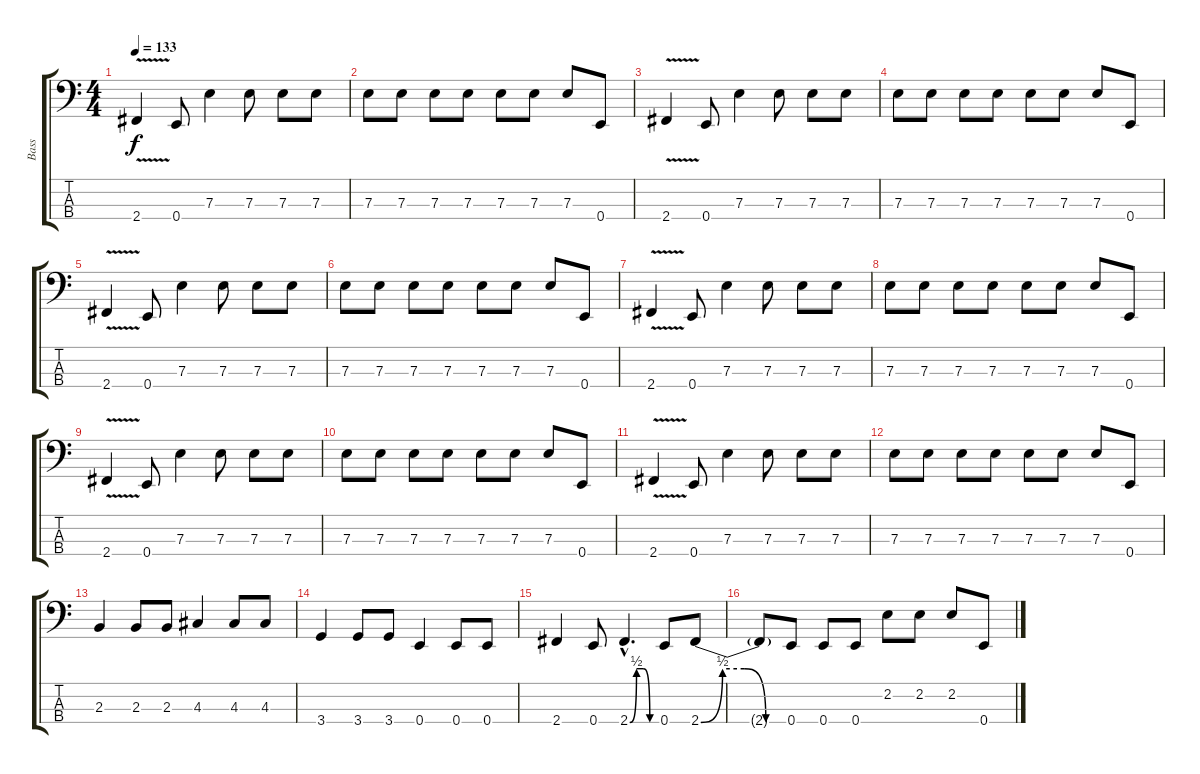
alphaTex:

\track ("Bass" "Bass") {instrument electricbasspick}
\staff {score tabs}
\tuning (G2 D2 A1 E1) {hide}
\ts (4 4)
\tempo 133
\clef f4
\ks c
2.4{v}.4{dy f} 0.4.8 7.3.4 7.3.8 7.3.8 7.3.8 |
7.3.8 7.3.8 7.3.8 7.3.8 7.3.8 7.3.8 7.3.8 0.4.8 |
2.4{v}.4 0.4.8 7.3.4 7.3.8 7.3.8 7.3.8 |
7.3.8 7.3.8 7.3.8 7.3.8 7.3.8 7.3.8 7.3.8 0.4.8 |
2.4{v}.4 0.4.8 7.3.4 7.3.8 7.3.8 7.3.8 |
7.3.8 7.3.8 7.3.8 7.3.8 7.3.8 7.3.8 7.3.8 0.4.8 |
2.4{v}.4 0.4.8 7.3.4 7.3.8 7.3.8 7.3.8 |
7.3.8 7.3.8 7.3.8 7.3.8 7.3.8 7.3.8 7.3.8 0.4.8 |
2.4{v}.4 0.4.8 7.3.4 7.3.8 7.3.8 7.3.8 |
7.3.8 7.3.8 7.3.8 7.3.8 7.3.8 7.3.8 7.3.8 0.4.8 |
2.4{v}.4 0.4.8 7.3.4 7.3.8 7.3.8 7.3.8 |
7.3.8 7.3.8 7.3.8 7.3.8 7.3.8 7.3.8 7.3.8 0.4.8 |
2.3.4 2.3.8 2.3.8 4.3.4 4.3.8 4.3.8 |
3.4.4 3.4.8 3.4.8 0.4.4 0.4.8 0.4.8 |
2.4.4 0.4.8 2.4{be (custom 0 0 15 2 30 2 45 0 60 0) hac}.4{d} 0.4.8 2.4{be (custom 0 0 15 2 30 2 45 0 60 0)}.8 |
2.4{t}.8 0.4.8 0.4.8 0.4.8 2.2.8 2.2.8 2.2.8 0.4.8
